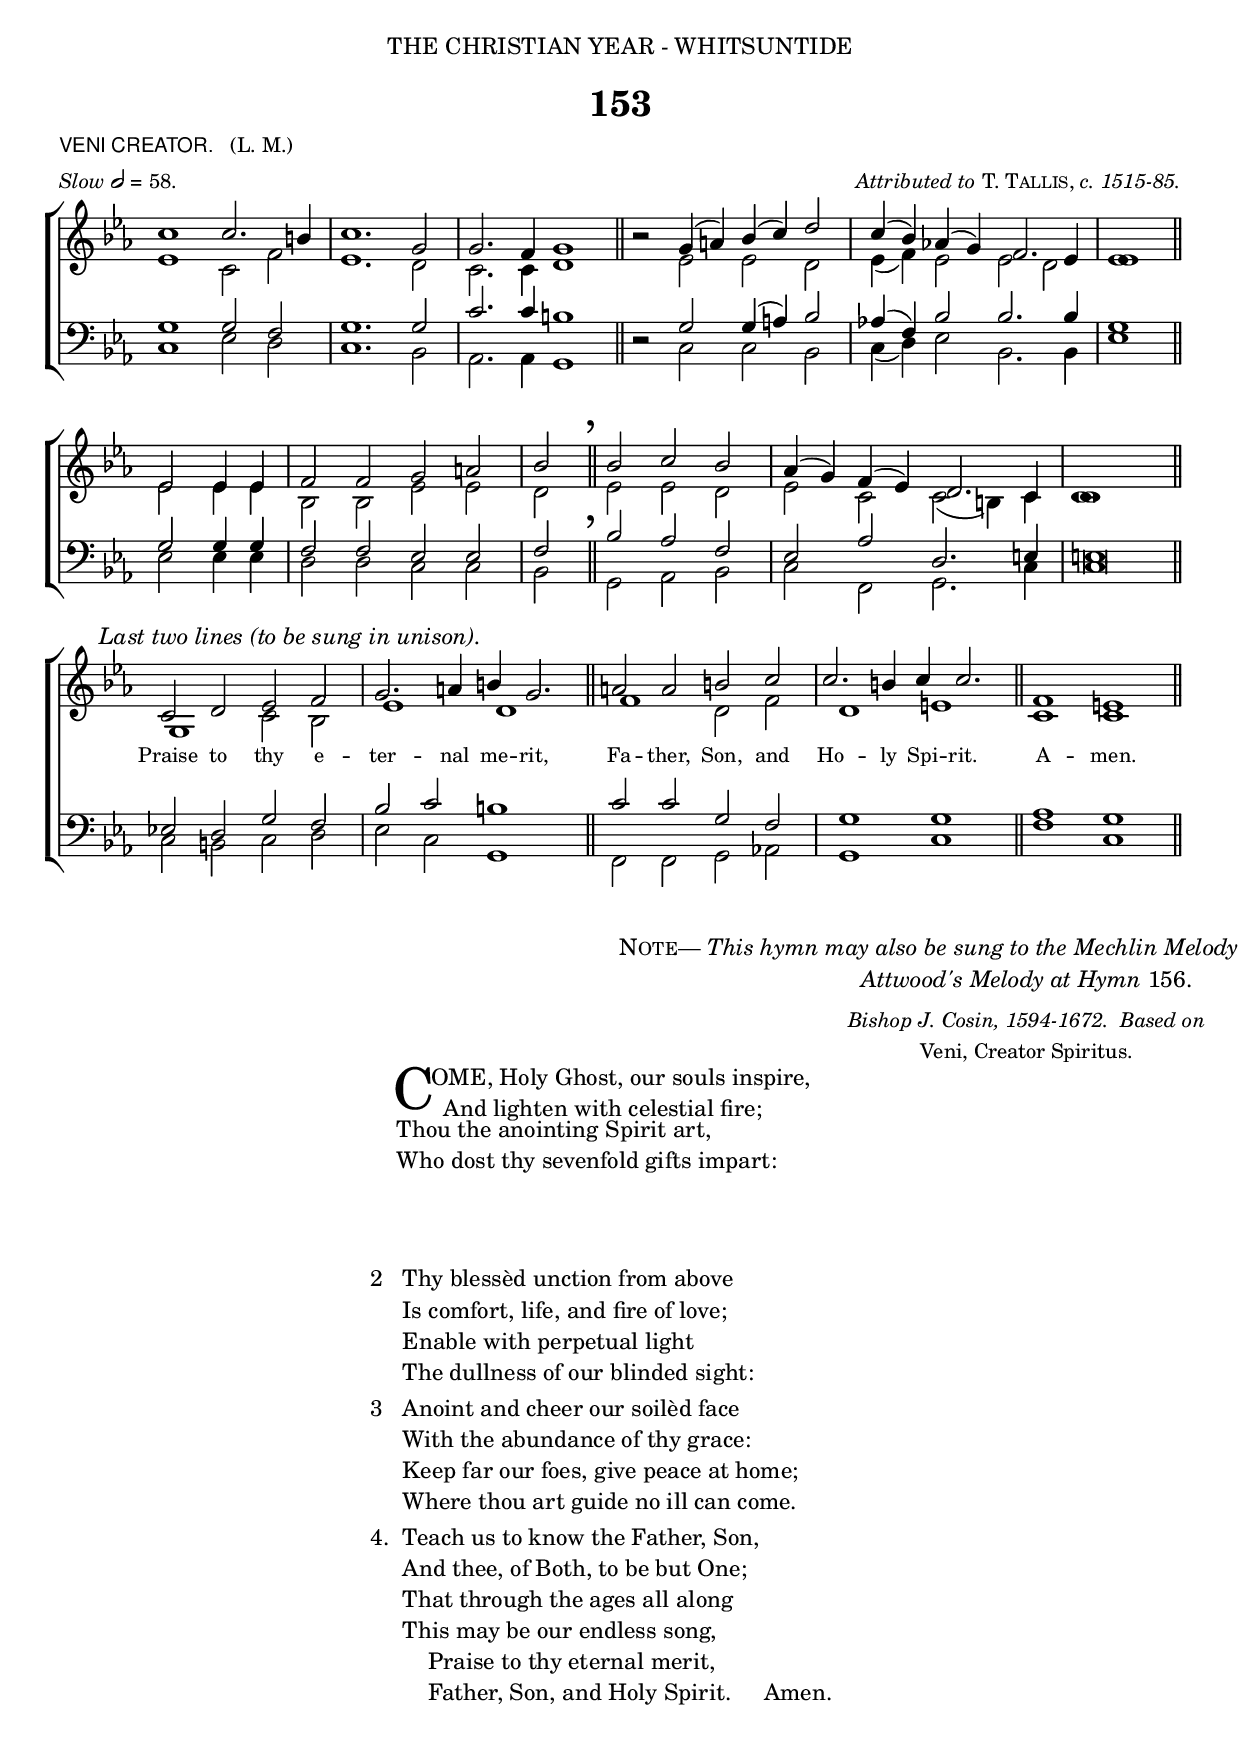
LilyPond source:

%%%% 245.png
%%%% Hymn 153. Veni Creator. Come Holy VGhost, our souls inspire.
%%%% Rev 1.

\version "2.10"

\header {
  dedication = \markup {  \center-align { "THE CHRISTIAN YEAR - WHITSUNTIDE"
	\hspace #0.1 }}	
	
	title = "153"   
  
  poet = \markup { \small {  \line { \sans { "VENI CREATOR."} \hspace #1 \roman {"(L. M.)"}} }}
  
  meter = \markup { \small { \italic {Slow} \general-align #Y #DOWN \note #"2" #0.5 = 58.  } }
  
  arranger = \markup { \small { \italic "Attributed to" \smallCaps "T. Tallis," \italic "c. 1515-85."  }}
  
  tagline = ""
}

%%%%%%%%%%%%%%%%%%%%%%%%%%% Macros

%%generates the breathmarks
breathmark = {	
	      \override Score.RehearsalMark #'break-visibility = #begin-of-line-invisible 
	      \override Score.RehearsalMark #'Y-offset = #'4.0 
	      \override Score.RehearsalMark #'X-offset = #'-0.5
	      \mark \markup { \fontsize #4 ","}
}	      

%%% prints a breve notehead comprising a left side vertical bar then a semibreve.  This is used in conjunction with
%%% rightbreve to produce a partially merged pair of breves as found in the last measure (soprano and alto) of this piece. 
%%% If regular breve symbols are used and merged, the left bar of the breve on the right side (alto) would overlap and cut through 
%%% the notehead of the breve on the left side (soprano).
%%% This macro works by replacing the glyph of a printed out by a regular breve. E.g. \leftbreve g\breve to print a G breve with only the left hand bar.

leftbreve =  { \once \override Voice.NoteHead #'stencil = #ly:text-interface::print 
               \once \override Voice.NoteHead #'text =  
	       \markup { \hspace #-0.8 \filled-box #'(0 . 0.2) #'(-0.5 . 0.5 ) #0 \hspace #-1.3 \musicglyph #"noteheads.s0" } 
}

%%% rightbreve prints a breve notehead comprising a semibreve then a vertical bar on the right side.  

rightbreve =  { \once \override Voice.NoteHead #'stencil = #ly:text-interface::print 
                \once \override Voice.NoteHead #'text =  
		\markup { \hspace #-0.8 \musicglyph #"noteheads.s0" \hspace #-1.3 \filled-box #'(0 . 0.2) #'(-0.5 . 0.5 ) #0  } 
}

%%% merge. Macro to pull note slightly leftwards.  Used to produce those partially merged semibreves and breves

merge = \once \override NoteColumn #'force-hshift = #-0.01

%%% push a note slightly to the right	      
	      
push = \once \override NoteColumn #'force-hshift = #0.4

%%% force a bit of space

space = \once \override Score.SeparationItem #'padding = #2	      

%% Used to pull an upstem note left. 

pull = { \once \override Score.SeparationItem #'padding = #2
              \once \override NoteHead #'X-offset = #-1.5 
              \once \override Stem #'X-offset = #-0.2 }	      
	      
%% music function to allow lyrics to skip a given number of note-syllables
%% skips #7 will skip over 7 music note-syllables. Needed to align lyrics which begin partway
%% through the music

skips = #(define-music-function (parser location times) (number?)
     #{
	     \repeat unfold $times { \skip 1}
       #})


%%%%%%%%%%%%%%%%%%%%%%%%%%% End of macro definitions

%%% SATB voices

global = {
  \time 4/2
  \key c \minor
  \set Staff.midiInstrument = "church organ"
}

soprano = \relative c' {
  \override TextScript #'padding = #1.5	
  \tag #'main { c'1 c2. b4 | c1. g2 | g2. f4 g1 \bar "||" b2\rest g4( a) bes( c) d2 | c4( bes) aes!4( g) f2. ees4 | ees1 \bar "||" \break
  ees2 ees4 ees | f2 f g a | bes \breathmark \bar "||" bes c bes | aes4( g) f( ees) d2. c4 | \leftbreve c\breve \bar "||" \break }
  
  \tag #'lastTwo { c2 ^\markup { \hspace #-6 \italic "Last two lines (to be sung in unison)." }
      d ees f | g2. a4 b4 g2. \bar "||" \space a2 a b c | \pull c2. b4 \pull c c2. \bar "||" f,1 e1 \bar "||" }
} 
   
alto = \relative c' {  
  \tag #'main { ees1 c2 f | ees1. d2 | c2. c4 d1 \bar "||" s2 ees2 ees d | ees4( f) ees2 ees2 d2 | \merge ees1 \bar "||"
  ees2 ees4 ees | bes2 bes ees ees | d \bar "||" ees ees d | ees c c2 ( b4) c4 | \merge \rightbreve c \breve \bar "||" \break }
  
  \tag #'lastTwo { \push g1 c2 bes2 | \push ees1 \push d \bar "||" \push f1 d2 f | d1 e \bar "||" c1 c \bar "||" }
}

tenor = \relative c {\clef bass 
  \tag #'main { g'1 g2 f | g1. g2 | c2. c4 b1 \bar "||" d,2\rest g2 g4( a) bes2 | aes!4( f) bes2 bes2. bes4 | g1 \bar "||" \break
  g2 g4 g | f2 f ees ees | f \bar "||" bes aes f | ees aes d,2. e4 | \space e\breve \bar "||" \break }
  
  \tag #'lastTwo { ees!2 d g f | bes c b1 \bar "||" c2 c g f | g1 g \bar "||" \space aes g \bar "||" }
}

bass = \relative c {\clef bass 
  \tag #'main { c1 ees2 d | c1. bes2 | aes2. aes4 g1 \bar "||" s2 c2 c2 bes2 | c4( d) ees2 bes2. bes4 | ees1 \bar "||" \break
  ees2 ees4 ees | d2 d c c | bes \bar "||" g aes bes | c f, g2. c4 | c\breve \bar "||" \break }
  
  \tag #'lastTwo { c2 b c d | ees c g1 \bar "||" f2 f g aes! | g1 c \bar "||" f c \bar "||" }
}

inlinelyrics = \lyricmode {
  \override LyricText #'font-size = #-1.
  
  \skips #32 Praise to thy e -- ter -- nal \override LyricHyphen #'minimum-distance = #1.0 me -- rit, Fa -- ther, Son, and Ho -- ly Spi -- rit.  A -- men.
}
	

#(ly:set-option 'point-and-click #f)

\paper {
  #(set-paper-size "a4")
%  annotate-spacing = ##t
  print-page-number = ##f
  ragged-last-bottom = ##t
  ragged-bottom = ##t
}

\book{

%%% Score block	

\score{
\new ChoirStaff	
<<
	\context Staff = upper << 
	\context Voice = sopranos { \voiceOne \global \soprano }
	\context Voice = altos    { \voiceTwo \global \alto }
	                      >>
 
	\new Lyrics \lyricsto sopranos { \override LyricSpace #'minimum-distance = #1 \inlinelyrics }
 			      
	\context Staff = lower <<
	\context Voice = tenors { \voiceOne \global \tenor }
	\context Voice = basses { \voiceTwo \global \bass }
			        >>
>>
\layout {
		indent=0
		\context { \Score \remove "Bar_number_engraver" }
		\context { \Staff \remove "Time_signature_engraver" }
		\context { \Score \remove "Mark_engraver"  }
                \context { \Staff \consists "Mark_engraver"  }
	} %% close layout
	
} %%% Score bracket


%%% A separate score block to generate the midi for the first 4 lines of the hymn (1st 2 systems)

\score{
\new ChoirStaff	
<<
	\context Staff = upper << 
	\context Voice = sopranos { \voiceOne \global \removeWithTag #'lastTwo \soprano }
	\context Voice = altos    { \voiceTwo \global \removeWithTag #'lastTwo \alto }
	                      >>		      
	\context Staff = lower <<
	\context Voice = tenors { \voiceOne \global \removeWithTag #'lastTwo \tenor }
	\context Voice = basses { \voiceTwo \global \removeWithTag #'lastTwo \bass }
			        >>
>>

\midi { \context { \Score tempoWholesPerMinute = #(ly:make-moment 58 2) }}      
  	
	
} %%% end score bracket

%%% A separate score block to generate the midi for the last 2 lines of the hymn (to be sung in unison) includes the Amen. 

\score{
\new ChoirStaff	
<<
	\context Staff = upper << 
	\context Voice = sopranos { \voiceOne \global \keepWithTag #'lastTwo \soprano }
	\context Voice = altos    { \voiceTwo \global \keepWithTag #'lastTwo \alto }
	                      >>		      
	\context Staff = lower <<
	\context Voice = tenors { \voiceOne \global \keepWithTag #'lastTwo \tenor }
	\context Voice = basses { \voiceTwo \global \keepWithTag #'lastTwo \bass }
			        >>
>>

\midi { \context { \Score tempoWholesPerMinute = #(ly:make-moment 58 2) }}      
  	
	
} %%% Score bracket


%%% Hymn Note 

\markup { \hspace #54 \center-align {
	\line {  \smallCaps "Note" \hspace #-1.2 ".—" \italic "This hymn may also be sung to the Mechlin Melody at Hymn" "154" \italic "or to"  } 
        \line {  \italic "Attwood's Melody at Hymn" "156."  } 
}}


\markup { "          " } %%% force space between hymn note and lyrics

\markup { "          " } %%% force space between hymn note and lyrics

%%% Lyric attributions and titles

\markup { \hspace #76 \center-align {
        \line { \small \italic "Bishop J. Cosin, 1594-1672.  Based on" }  
	\line { \small "Veni, Creator Spiritus." }
}}	


%%% Lyrics

\markup { \hspace #30 %%add space as necc. to center the column
          \column { %% super column of everything
	              \column { %%stanza 1 is a column of 2 lines  
	                  \line { \hspace #2.2 \column { \lower #2.4 \fontsize #8 "C" }   %%Drop Cap goes here
				  \hspace #-1.0    %% adjust this if other letters are too far from Drop Cap
				  \column  { \raise #0.0 "OME, Holy Ghost, our souls inspire,"
			                               "  And lighten with celestial fire;" } }          
	                  \line {  \hspace #2.5  %%adjust hspace until this line left edge is flush with Drop Cap
				   \lower  #1.56  %%adjust this until the line spacing looks right
				   \column {   
"Thou the anointing Spirit art,"
"Who dost thy sevenfold gifts impart:"
			  		}}
		      } %%% end verse 1			
	  } %%% end supercolumn
} %%% end markup	  
       
       
%%fake score block to occupy space and force a pagebreak.  Can't think of a better way of doing this.
\score{
	{s4 }
\header { breakbefore = ##f piece = ##f opus = ##f tagline = ##f }
\layout{	
	\context { \Staff
		\remove Time_signature_engraver
		\remove Key_engraver
		\remove Clef_engraver
		\remove Staff_symbol_engraver
}}}

%%% Second page
%%% continuation of  lyrics

\markup { \hspace #30   %%add space as necc. to center the column  
		\column { 
			\hspace #1  % adds vertical spacing between verses  
           		\line { "2  "
			   \column {	     
				   "Thy blessèd unction from above"
				   "Is comfort, life, and fire of love;"
				   "Enable with perpetual light"
				   "The dullness of our blinded sight:"
			}}
			\hspace #1  % adds vertical spacing between verses  
           		\line { "3  "
			   \column {	     
				   "Anoint and cheer our soilèd face"
				   "With the abundance of thy grace:"
				   "Keep far our foes, give peace at home;"
				   "Where thou art guide no ill can come."
			}}
			\hspace #1  % adds vertical spacing between verses  
           		\line { "4. "
			   \column {	     
				   "Teach us to know the Father, Son,"
				   "And thee, of Both, to be but One;"
				   "That through the ages all along"
				   "This may be our endless song,"
				   "    Praise to thy eternal merit,"
				   "    Father, Son, and Holy Spirit.     Amen."
			}}
	  }
} %%% lyric markup bracket


} %%% book bracket
